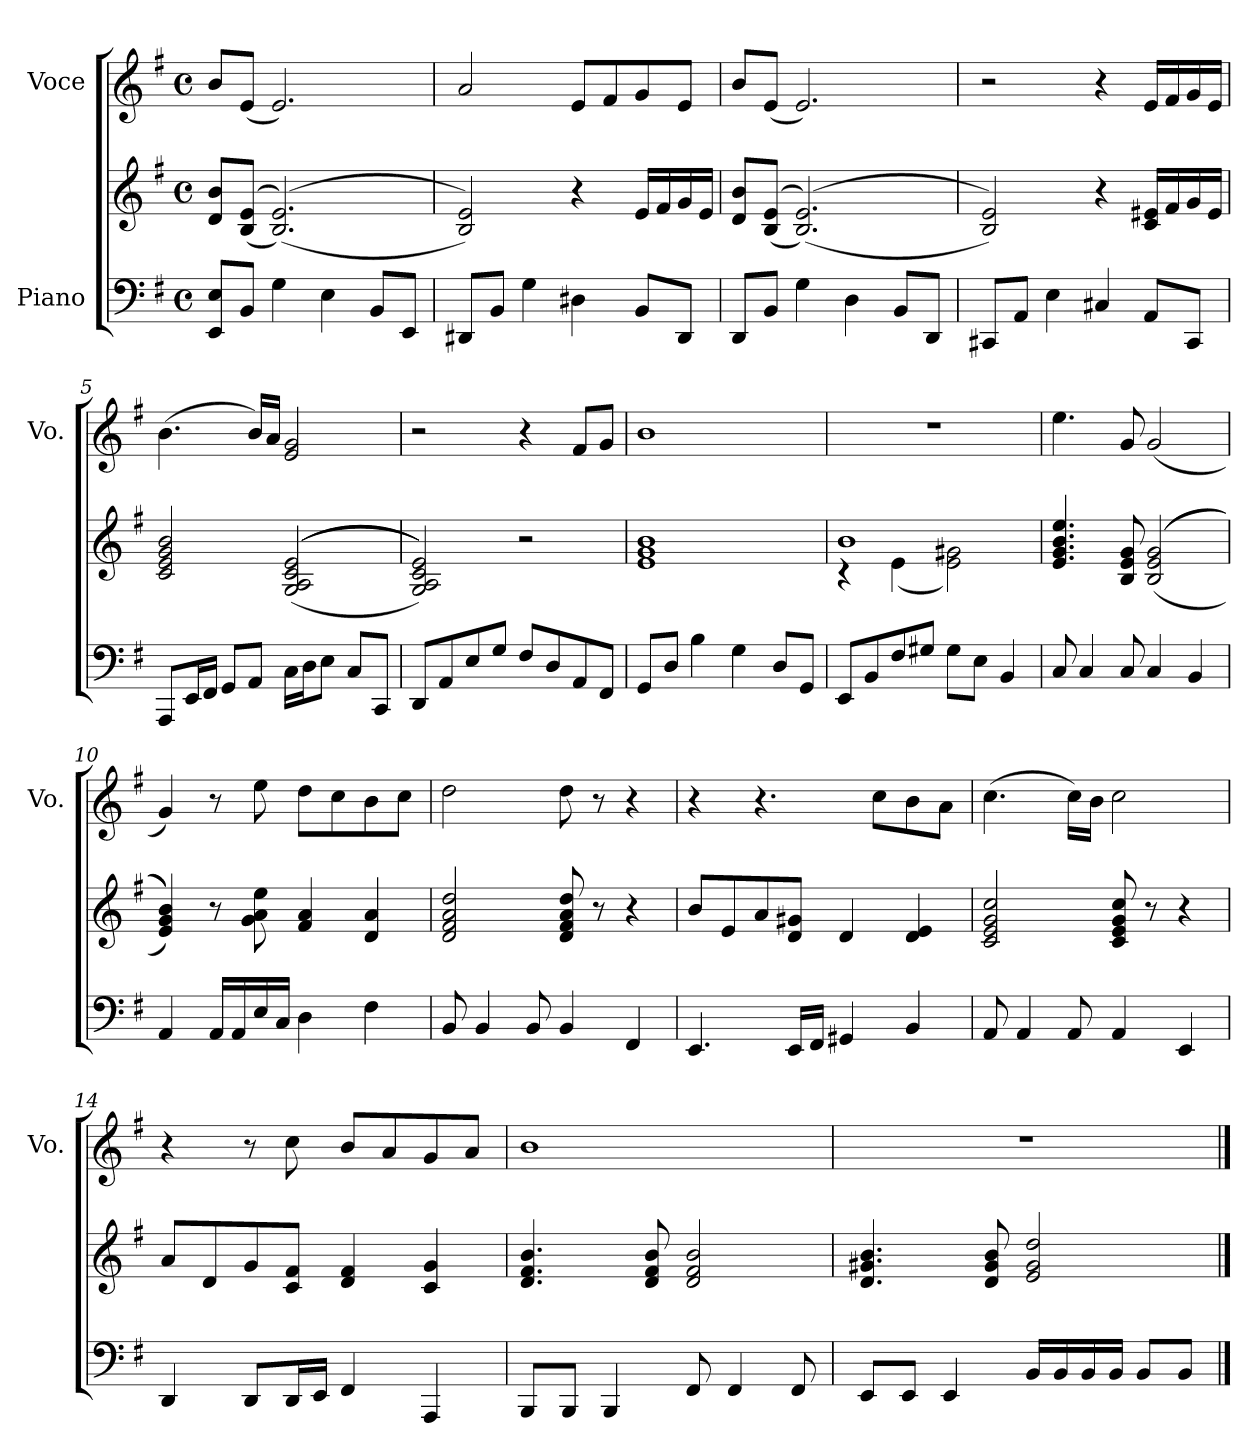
**kern	**kern	**kern
*part2	*part2	*part1
*staff3	*staff2	*staff1
*I"Piano	*	*I"Voce
*	*	*I'Vo.
*clefF4	*clefG2	*clefG2
*k[f#]	*k[f#]	*k[f#]
*M4/4	*M4/4	*M4/4
*met(c)	*met(c)	*met(c)
=1	=1	=1
8EE/ 8E/L	8d/ 8b/L	8b/L
8BB/J	(<(<8B/ 8e/J	(<8e/J
4G\	(<(<2.B/ 2.e/))	2.e/)
4E\	.	.
8BB/L	.	.
8EE/J	.	.
=2	=2	=2
8DD#X/L	2B/ 2e/))	2a/
8BB/J	.	.
4G\	.	.
4D#X\	4r	8e/L
.	.	8f#/
8BB/L	16e/LL	8g/
.	16f#/	.
8DD#/J	16g/	8e/J
.	16e/JJ	.
=3	=3	=3
8DD/L	8d/ 8b/L	8b/L
8BB/J	(<(<8B/ 8e/J	(<8e/J
4G\	(<(<2.B/ 2.e/))	2.e/)
4D\	.	.
8BB/L	.	.
8DD/J	.	.
!!LO:LB:g=z
=4	=4	=4
8CC#X/L	2B/ 2e/))	2r
8AA/J	.	.
4E\	.	.
4C#X/	4r	4r
8AA/L	16c/ 16e#X/LL	16e/LL
.	16f#/	16f#/
8CC#/J	16g/	16g/
.	16e#/JJ	16e/JJ
=5	=5	=5
8AAA/L	2c/ 2e/ 2g/ 2b/	(>4.b\
16EE/L	.	.
16FF#/JJ	.	.
8GG/L	.	.
8AA/J	.	16b/LL)
.	.	16a/JJ
16C\LL	(<(<(<(<2G/ 2A/ 2c/ 2e/	2e/ 2g/
16D\J	.	.
8E\J	.	.
8C/L	.	.
8CC/J	.	.
=6	=6	=6
8DD/L	2G/ 2A/ 2c/ 2e/))))	2r
8AA/	.	.
8E/	.	.
8G/J	.	.
8F#/L	2r	4r
8D/	.	.
8AA/	.	8f#/L
8FF#/J	.	8g/J
!!LO:LB:g=z
=7	=7	=7
8GG/L	1e 1g 1b	1b
8D/J	.	.
4B\	.	.
4G\	.	.
8D/L	.	.
8GG/J	.	.
=8	=8	=8
*	*^	*
8EE/L	1b	4r	1r
8BB/	.	.	.
8F#/	.	(<4e\	.
8G#X/J	.	.	.
8G#\L	.	2e\ 2g#X\)	.
8E\J	.	.	.
4BB/	.	.	.
*	*v	*v	*
=9	=9	=9
8C/	4.e/ 4.g/ 4.b/ 4.ee/	4.ee\
4C/	.	.
8C/	8B/ 8e/ 8g/	8g/
4C/	(<(<(<2B/ 2e/ 2g/	(<2g/
4BB/	.	.
!!LO:LB:g=z
=10	=10	=10
4AA/	4e/ 4g/ 4b/)))	4g/)
16AA/LL	8r	8r
16AA/	.	.
16E/	8g\ 8a\ 8ee\	8ee\
16C/JJ	.	.
4D\	4f#/ 4a/	8dd\L
.	.	8cc\
4F#\	4d/ 4a/	8b\
.	.	8cc\J
=11	=11	=11
8BB/	2d/ 2f#/ 2a/ 2dd/	2dd\
4BB/	.	.
8BB/	.	.
4BB/	8d/ 8f#/ 8a/ 8dd/	8dd\
.	8r	8r
4FF#/	4r	4r
=12	=12	=12
4.EE/	8b/L	4r
.	8e/	.
.	8a/	4.r
16EE/LL	8d/ 8g#X/J	.
16FF#/JJ	.	.
4GG#X/	4d/	.
.	.	8cc\L
4BB/	4d/ 4e/	8b\
.	.	8a\J
!!LO:PB:g=z
=13	=13	=13
8AA/	2c/ 2e/ 2g/ 2cc/	(>4.cc\
4AA/	.	.
8AA/	.	16cc\LL)
.	.	16b\JJ
4AA/	8c/ 8e/ 8g/ 8cc/	2cc\
.	8r	.
4EE/	4r	.
=14	=14	=14
4DD/	8a/L	4r
.	8d/	.
8DD/L	8g/	8r
16DD/L	8c/ 8f#/J	8cc\
16EE/JJ	.	.
4FF#/	4d/ 4f#/	8b/L
.	.	8a/
4AAA/	4c/ 4g/	8g/
.	.	8a/J
=15	=15	=15
8BBB/L	4.d/ 4.f#/ 4.b/	1b
8BBB/J	.	.
4BBB/	.	.
.	8d/ 8f#/ 8b/	.
8FF#/	2d/ 2f#/ 2b/	.
4FF#/	.	.
8FF#/	.	.
!!LO:LB:g=z
=16	=16	=16
8EE/L	4.d/ 4.g#X/ 4.b/	1r
8EE/J	.	.
4EE/	.	.
.	8d/ 8g#/ 8b/	.
16BB/LL	2e/ 2g#/ 2dd/	.
16BB/	.	.
16BB/	.	.
16BB/JJ	.	.
8BB/L	.	.
8BB/J	.	.
==	==	==
*-	*-	*-
